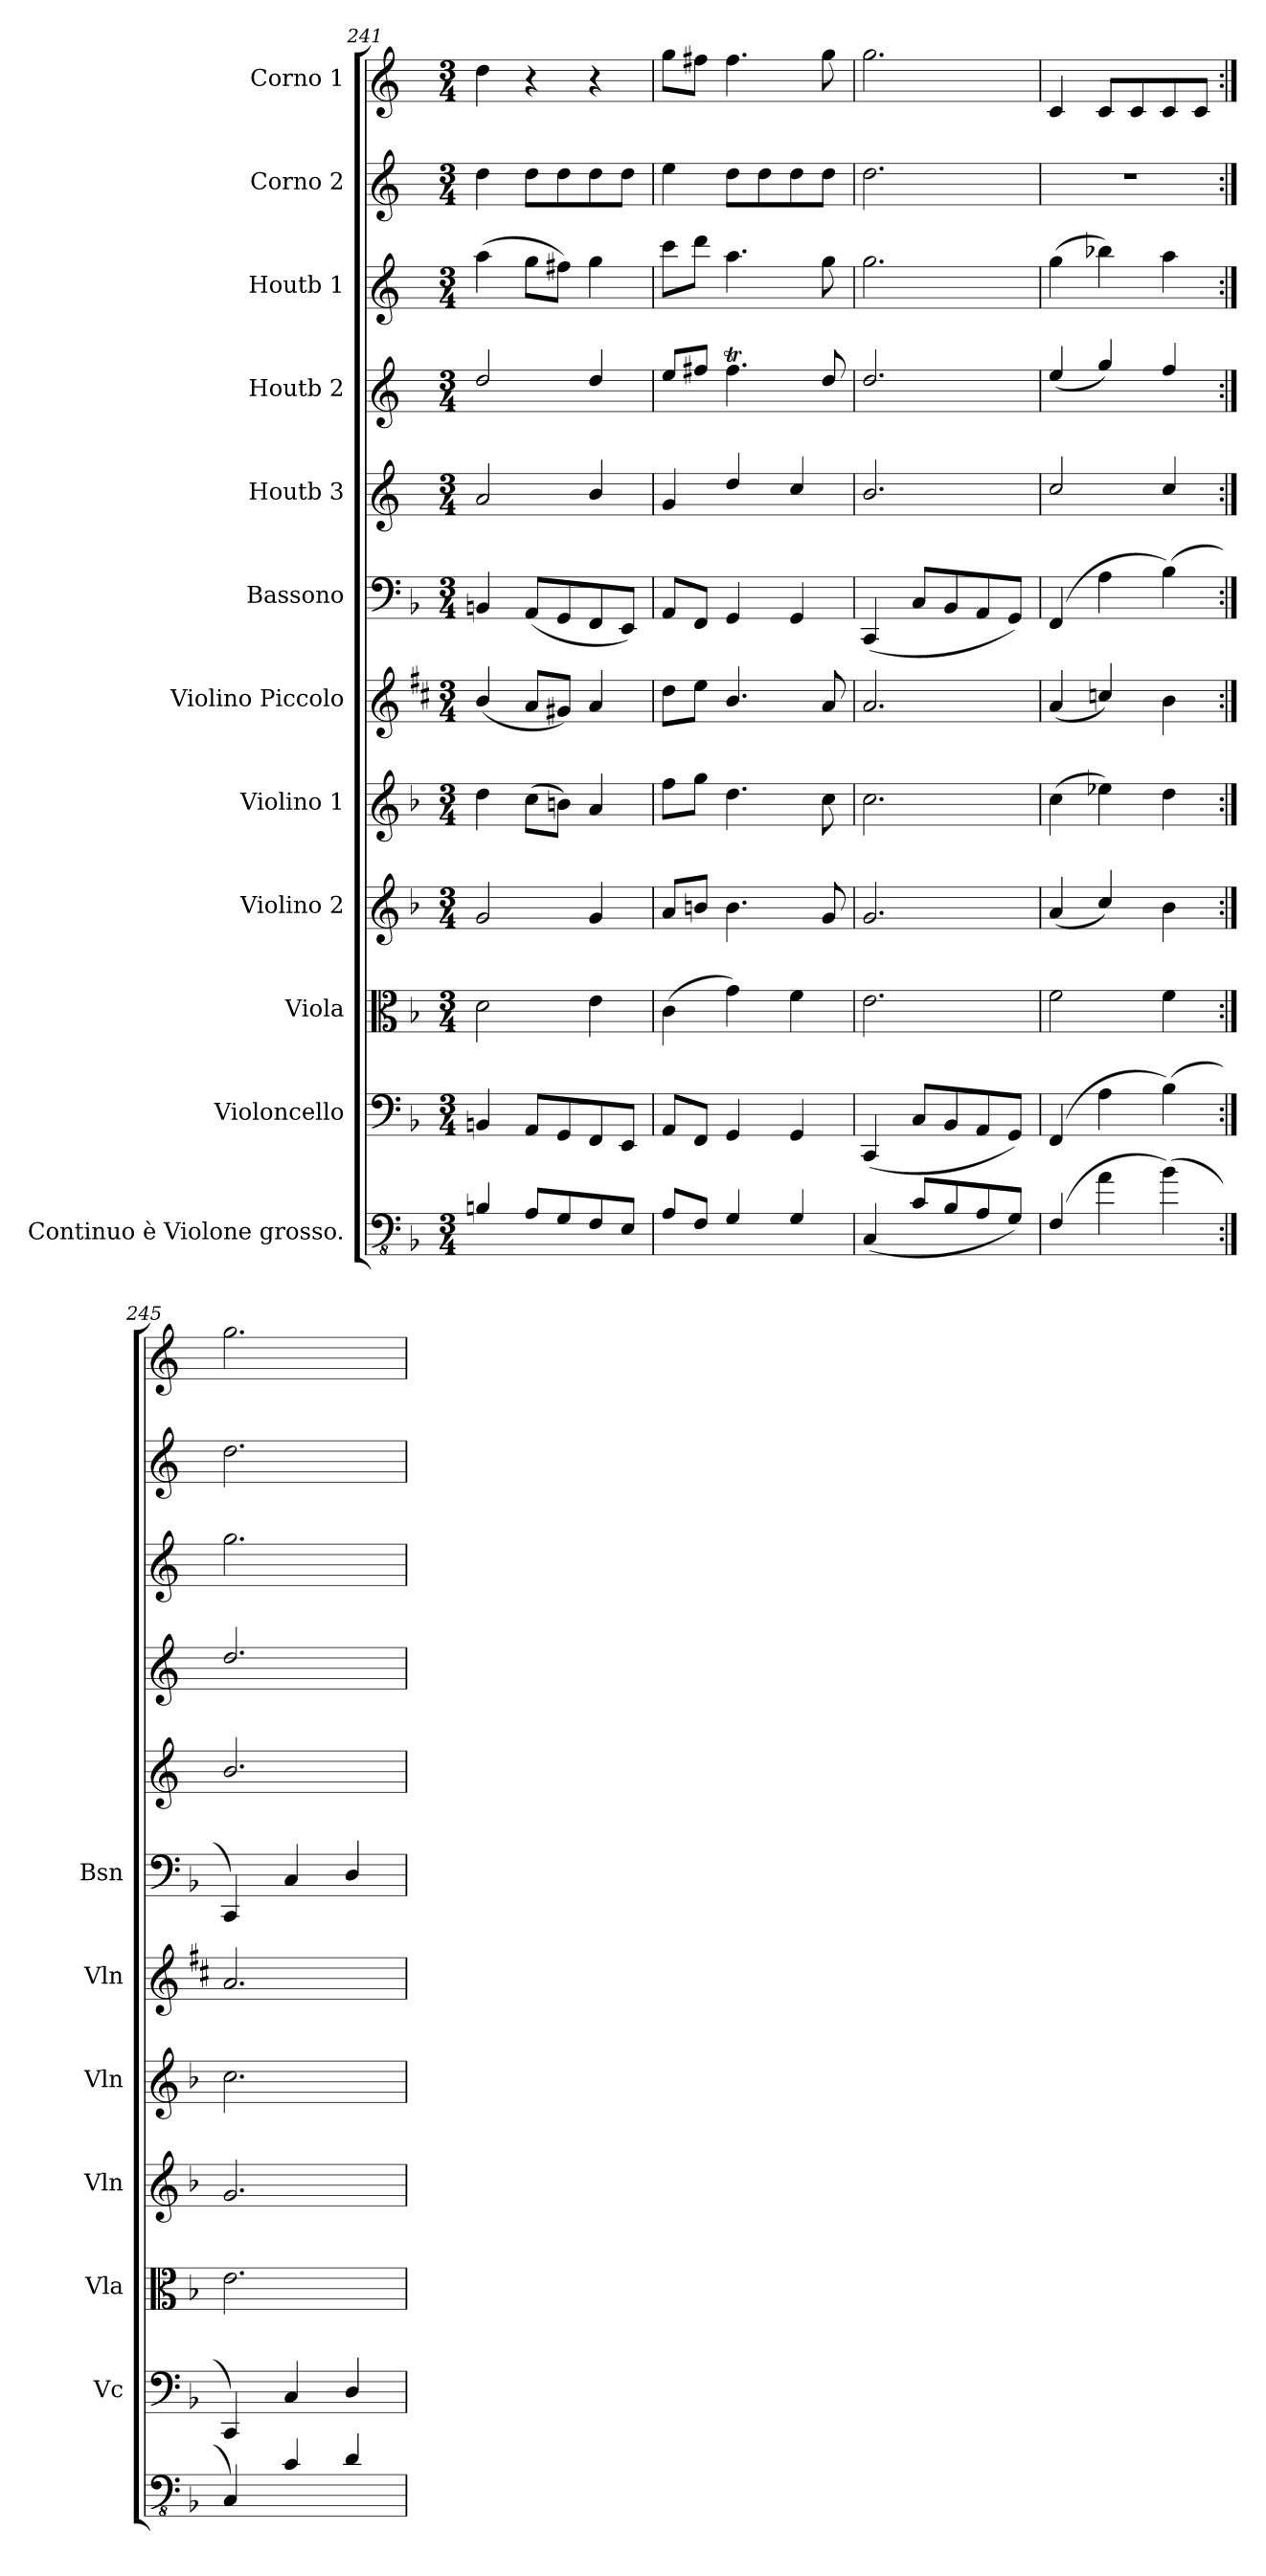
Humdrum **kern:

**kern	**kern	**kern	**kern	**kern	**kern	**kern	**kern	**kern	**kern	**kern	**kern
*part12	*part11	*part10	*part9	*part8	*part7	*part6	*part5	*part4	*part3	*part2	*part1
*staff12	*staff11	*staff10	*staff9	*staff8	*staff7	*staff6	*staff5	*staff4	*staff3	*staff2	*staff1
*I"Continuo è Violone grosso.	*I"Violoncello	*I"Viola	*I"Violino 2	*I"Violino 1	*I"Violino Piccolo	*I"Bassono	*I"Houtb 3	*I"Houtb 2	*I"Houtb 1	*I"Corno 2	*I"Corno 1
*	*I'Vc	*I'Vla	*I'Vln	*I'Vln	*I'Vln	*I'Bsn	*	*	*	*	*
*clefFv4	*clefF4	*clefC3	*clefG2	*clefG2	*clefG2	*clefF4	*clefG2	*clefG2	*clefG2	*clefG2	*clefG2
*ITrd7c12	*	*	*	*	*ITrd-2c-3	*	*ITrd4c7	*ITrd4c7	*ITrd4c7	*ITrd4c7	*ITrd4c7
*k[b-]	*k[b-]	*k[b-]	*k[b-]	*k[b-]	*k[b-]	*k[b-]	*k[b-]	*k[b-]	*k[b-]	*k[b-]	*k[b-]
*M3/4	*M3/4	*M3/4	*M3/4	*M3/4	*M3/4	*M3/4	*M3/4	*M3/4	*M3/4	*M3/4	*M3/4
=241	=241	=241	=241	=241	=241	=241	=241	=241	=241	=241	=241
4BBBn/	4BBn/	2d\	2g/	4dd\	(4dd/	4BBn/	2d/	2g/	(4dd\	4g\	4g\
8AAA/L	8AA/L	.	.	(8cc\L	8cc/L	(8AA/L	.	.	8cc\L	8g\L	4r
8GGG/	8GG/	.	.	8bn\J)	8bn/J)	8GG/	.	.	8bn\J)	8g\	.
8FFF/	8FF/	4e\	4g/	4a/	4cc/	8FF/	4e/	4g/	4cc\	8g\	4r
8EEE/J	8EE/J	.	.	.	.	8EE/J)	.	.	.	8g\J	.
!!LO:PB:g=z
=242	=242	=242	=242	=242	=242	=242	=242	=242	=242	=242	=242
8AAA/L	8AA/L	(4c\	8a/L	8ff\L	8ff\L	8AA/L	4c/	8a/L	8ff\L	4a\	8cc\L
8FFF/J	8FF/J	.	8bn/J	8gg\J	8gg\J	8FF/J	.	8bn/J	8gg\J	.	8bn\J
4GGG/	4GG/	4g\)	4.b\	4.dd\	4.dd/	4GG/	4g/	4.bt\	4.dd\	8g\L	4.b\
.	.	.	.	.	.	.	.	.	.	8g\	.
4GGG/	4GG/	4f\	.	.	.	4GG/	4f/	.	.	8g\	.
.	.	.	8g/	8cc\	8cc/	.	.	8g/	8cc\	8g\J	8cc\
=243	=243	=243	=243	=243	=243	=243	=243	=243	=243	=243	=243
(4CCC/	(>4CC/	2.e\	2.g/	2.cc\	2.cc/	(>4CC/	2.e/	2.g/	2.cc\	2.g\	2.cc\
8CC/L	8C/L	.	.	.	.	8C/L	.	.	.	.	.
8BBB-/	8BB-/	.	.	.	.	8BB-/	.	.	.	.	.
8AAA/	8AA/	.	.	.	.	8AA/	.	.	.	.	.
8GGG/J)	8GG/J)	.	.	.	.	8GG/J)	.	.	.	.	.
=244	=244	=244	=244	=244	=244	=244	=244	=244	=244	=244	=244
(4FFF/	(4FF/	2f\	(4a/	(4cc\	(4cc/	(4FF/	2f/	(4a/	(4cc\	2.r	4F/
4AA\	4A\	.	4cc/)	4ee-X\)	4ee-X/)	4A\	.	4cc/)	4ee-X\)	.	8F/L
.	.	.	.	.	.	.	.	.	.	.	8F/
(4BB-\)	(4B-\)	4f\	4b-\	4dd\	4dd\	(4B-\)	4f/	4b-/	4dd\	.	8F/
.	.	.	.	.	.	.	.	.	.	.	8F/J
=245:|!	=245:|!	=245:|!	=245:|!	=245:|!	=245:|!	=245:|!	=245:|!	=245:|!	=245:|!	=245:|!	=245:|!
4CCC/)	4CC/)	2.e\	2.g/	2.cc\	2.cc/	4CC/)	2.e/	2.g/	2.cc\	2.g\	2.cc\
4CC/	4C/	.	.	.	.	4C/	.	.	.	.	.
4DD/	4D/	.	.	.	.	4D/	.	.	.	.	.
=	=	=	=	=	=	=	=	=	=	=	=
*-	*-	*-	*-	*-	*-	*-	*-	*-	*-	*-	*-
